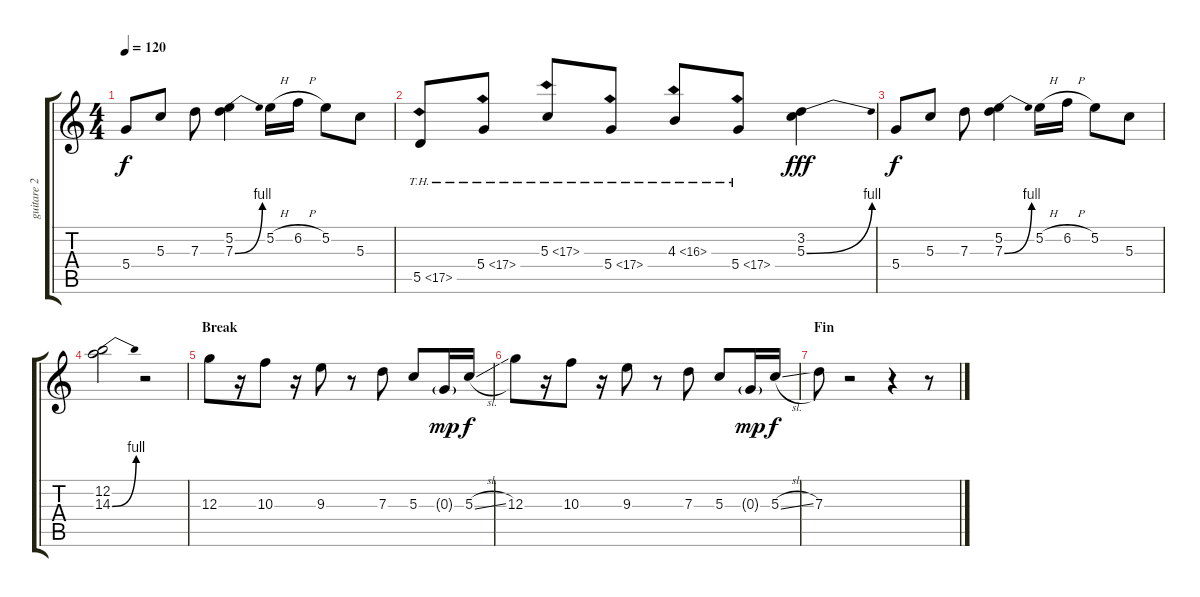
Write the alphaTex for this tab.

\track ("guitare 2" "guitare 2") {instrument distortionguitar}
\staff {score tabs}
\tuning (E4 B3 G3 D3 A2 E2) {hide}
\ts (4 4)
\tempo 120
\clef g2
\ks c
5.4.8{dy f} 5.3.8 7.3.8 (5.2 7.3{be (bend 0 0 60 4)}).4 5.2{h}.16 6.2{h}.16 5.2.8 5.3.8 |
5.5{th 12}.8 5.4{th 12}.8 5.3{th 12}.8 5.4{th 12}.8 4.3{th 12}.8 5.4{th 12}.8 (3.2 5.3{be (bend 0 0 60 4)}).4{dy fff} |
5.4.8{dy f} 5.3.8 7.3.8 (5.2 7.3{be (bend 0 0 60 4)}).4 5.2{h}.16 6.2{h}.16 5.2.8 5.3.8 |
(12.2 14.3{be (bend 0 0 60 4)}).2 r.2 |
\section ("" "Break")
12.3.8 r.16 10.3.8 r.16 9.3.8 r.8 7.3.8 5.3.8 0.3{g}.16{dy mp} 5.3{sl}.16{dy f} |
12.3.8 r.16 10.3.8 r.16 9.3.8 r.8 7.3.8 5.3.8 0.3{g}.16{dy mp} 5.3{sl}.16{dy f} |
\section ("" "Fin")
7.3.8 r.2 r.4 r.8
